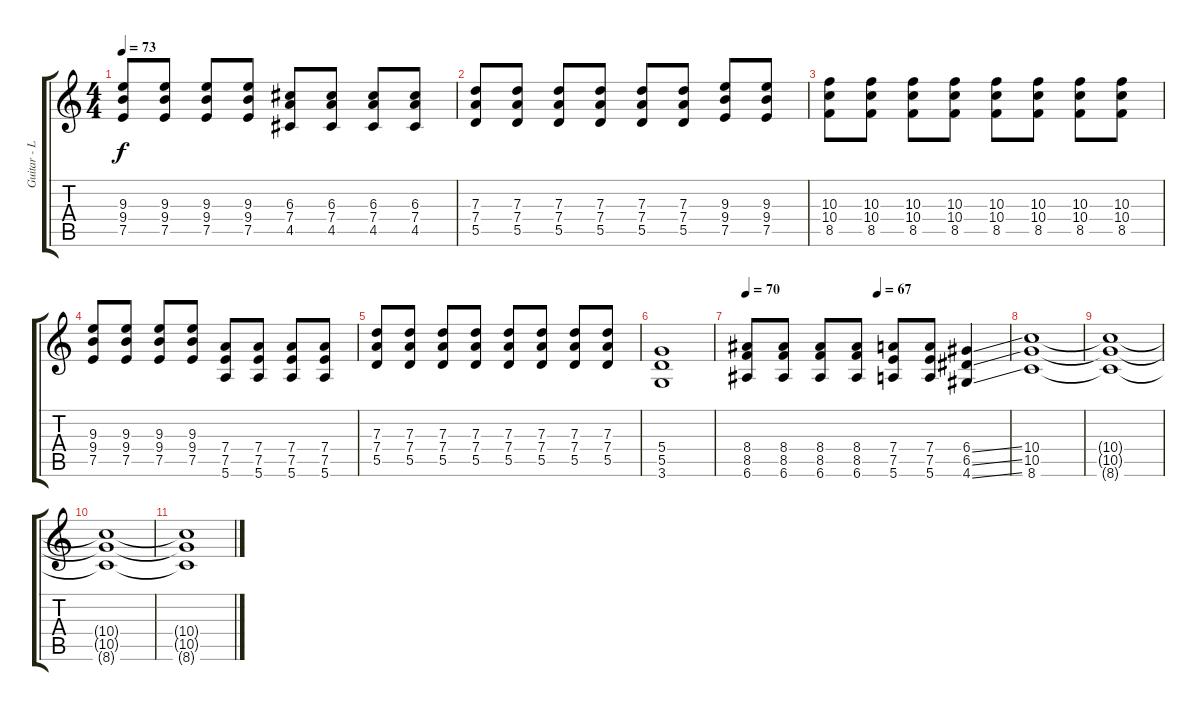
\track ("Guitar - L" "Guitar - L") {instrument distortionguitar}
\staff {score tabs}
\tuning (E4 B3 G3 D3 A2 E2) {hide}
\ts (4 4)
\tempo 73
\clef g2
\ks c
(9.3 9.4 7.5).8{dy f} (9.3 9.4 7.5).8 (9.3 9.4 7.5).8 (9.3 9.4 7.5).8 (6.3 7.4 4.5).8 (6.3 7.4 4.5).8 (6.3 7.4 4.5).8 (6.3 7.4 4.5).8 |
(7.3 7.4 5.5).8 (7.3 7.4 5.5).8 (7.3 7.4 5.5).8 (7.3 7.4 5.5).8 (7.3 7.4 5.5).8 (7.3 7.4 5.5).8 (9.3 9.4 7.5).8 (9.3 9.4 7.5).8 |
(10.3 10.4 8.5).8 (10.3 10.4 8.5).8 (10.3 10.4 8.5).8 (10.3 10.4 8.5).8 (10.3 10.4 8.5).8 (10.3 10.4 8.5).8 (10.3 10.4 8.5).8 (10.3 10.4 8.5).8 |
(9.3 9.4 7.5).8 (9.3 9.4 7.5).8 (9.3 9.4 7.5).8 (9.3 9.4 7.5).8 (7.4 7.5 5.6).8 (7.4 7.5 5.6).8 (7.4 7.5 5.6).8 (7.4 7.5 5.6).8 |
(7.3 7.4 5.5).8 (7.3 7.4 5.5).8 (7.3 7.4 5.5).8 (7.3 7.4 5.5).8 (7.3 7.4 5.5).8 (7.3 7.4 5.5).8 (7.3 7.4 5.5).8 (7.3 7.4 5.5).8 |
(5.4 5.5 3.6).1 |
\tempo 70
\tempo (67 0.5)
(8.4 8.5 6.6).8 (8.4 8.5 6.6).8 (8.4 8.5 6.6).8 (8.4 8.5 6.6).8 (7.4 7.5 5.6).8 (7.4 7.5 5.6).8 (6.4{ss} 6.5{ss} 4.6{ss}).4 |
(10.4 10.5 8.6).1 |
(10.4{t} 10.5{t} 8.6{t}).1 |
(10.4{t} 10.5{t} 8.6{t}).1 |
(10.4{t} 10.5{t} 8.6{t}).1
